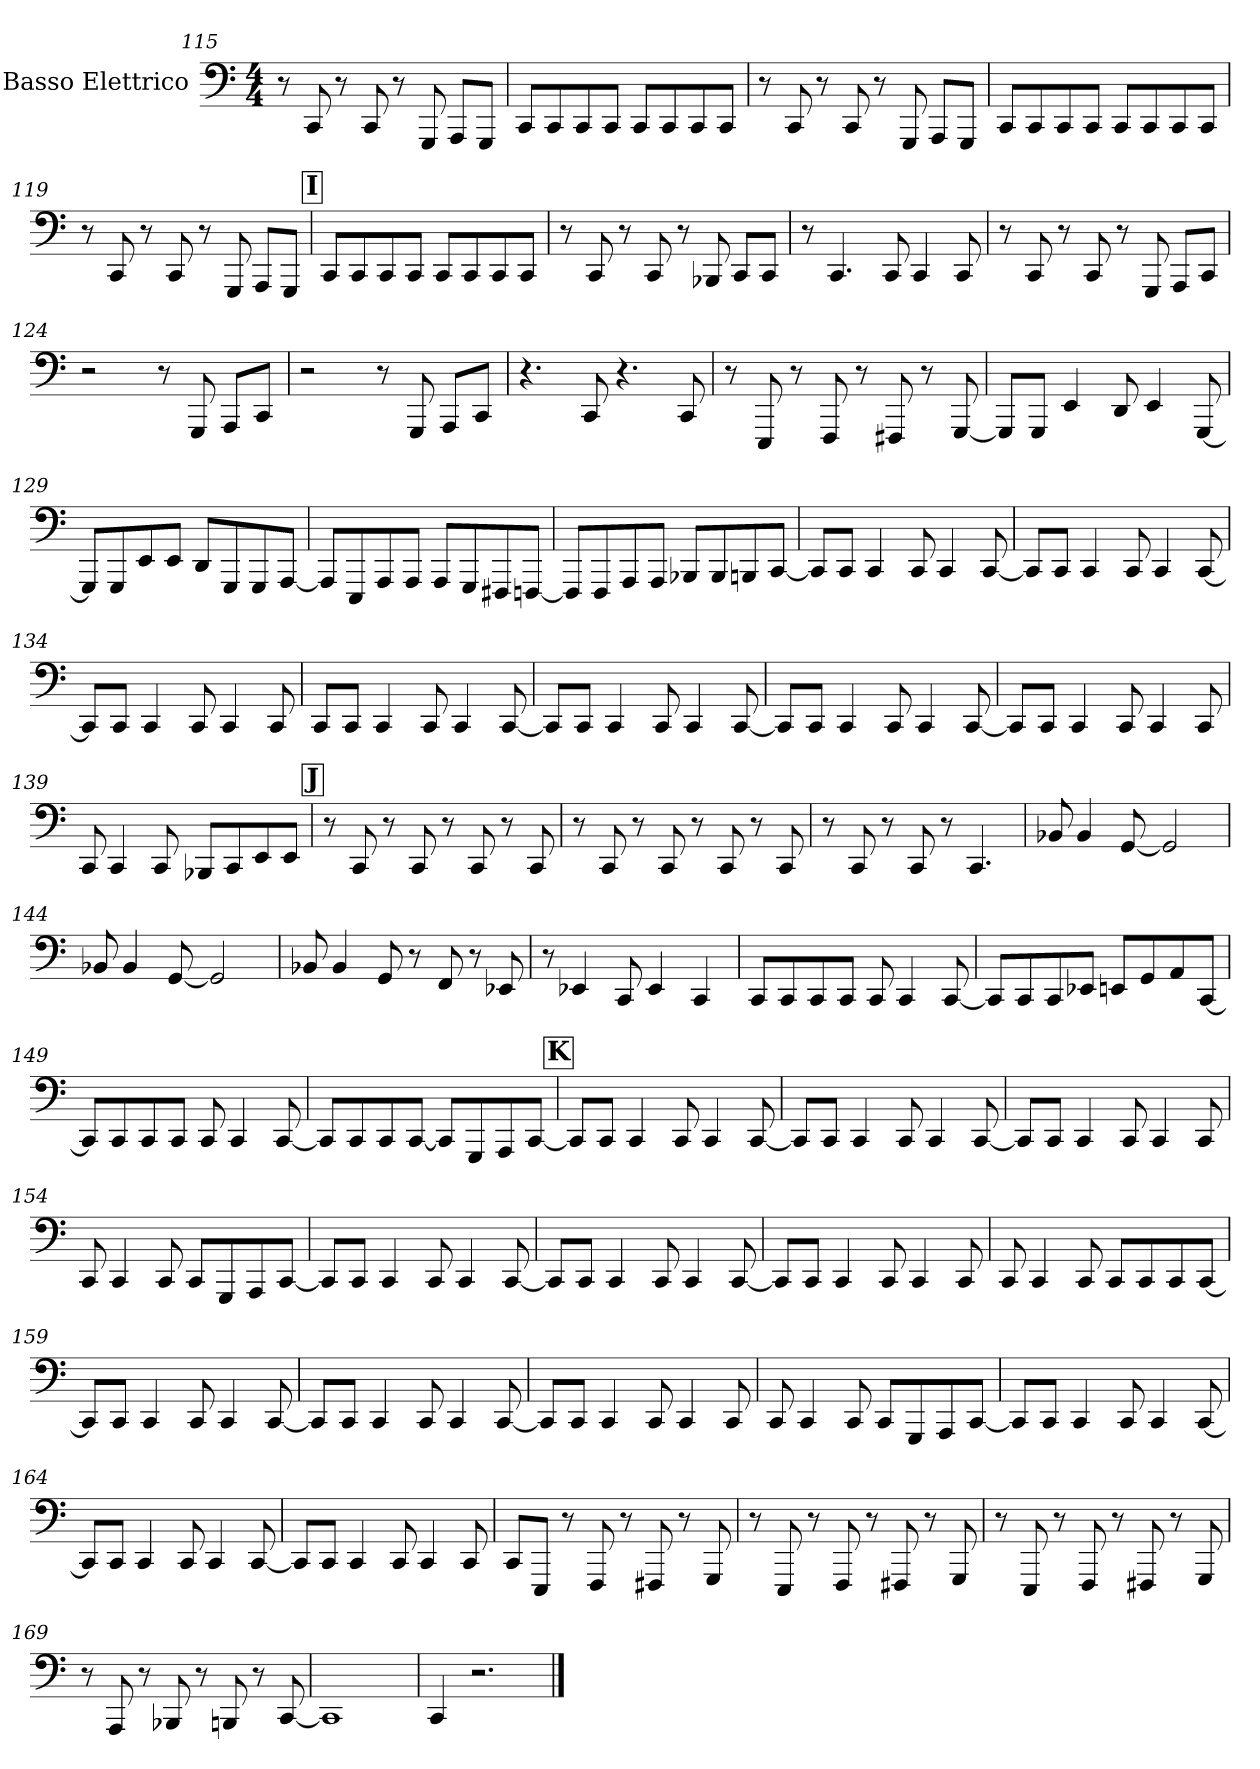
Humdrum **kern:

**kern
*part1
*staff1
*I"Basso Elettrico
*
*k[]
*C:
*M4/4
=115
8r
8CC
8r
8CC
8r
8GGG
8AAAL
8GGGJ
=116
8CCL
8CC
8CC
8CCJ
8CCL
8CC
8CC
8CCJ
=117
8r
8CC
8r
8CC
8r
8GGG
8AAAL
8GGGJ
=118
8CCL
8CC
8CC
8CCJ
8CCL
8CC
8CC
8CCJ
=119
8r
8CC
8r
8CC
8r
8GGG
8AAAL
8GGGJ
!!LO:REH:place=s1:t=I
=120
8CCL
8CC
8CC
8CCJ
8CCL
8CC
8CC
8CCJ
=121
8r
8CC
8r
8CC
8r
8BBB-X
8CCL
8CCJ
=122
8r
4.CC
8CC
4CC
8CC
=123
8r
8CC
8r
8CC
8r
8GGG
8AAAL
8CCJ
=124
2r
8r
8GGG
8AAAL
8CCJ
=125
2r
8r
8GGG
8AAAL
8CCJ
=126
4.r
8CC
4.r
8CC
=127
8r
8EEE
8r
8FFF
8r
8FFF#X
8r
[8GGG
=128
8GGGL]
8GGGJ
4EE
8DD
4EE
[8GGG
=129
8GGGL]
8GGG
8EE
8EEJ
8DDL
8GGG
8GGG
[8AAAJ
=130
8AAAL]
8EEE
8AAA
8AAAJ
8AAAL
8GGG
8FFF#X
[8FFFnJ
=131
8FFFL]
8FFF
8AAA
8AAAJ
8BBB-XL
8BBB-
8BBBn
[8CCJ
=132
8CCL]
8CCJ
4CC
8CC
4CC
[8CC
=133
8CCL]
8CCJ
4CC
8CC
4CC
[8CC
=134
8CCL]
8CCJ
4CC
8CC
4CC
8CC
=135
8CCL
8CCJ
4CC
8CC
4CC
[8CC
=136
8CCL]
8CCJ
4CC
8CC
4CC
[8CC
=137
8CCL]
8CCJ
4CC
8CC
4CC
[8CC
=138
8CCL]
8CCJ
4CC
8CC
4CC
8CC
=139
8CC
4CC
8CC
8BBB-XL
8CC
8EE
8EEJ
!!LO:REH:place=s1:t=J
=140
8r
8CC
8r
8CC
8r
8CC
8r
8CC
=141
8r
8CC
8r
8CC
8r
8CC
8r
8CC
=142
8r
8CC
8r
8CC
8r
4.CC
=143
8BB-X
4BB-
[8GG
2GG]
=144
8BB-X
4BB-
[8GG
2GG]
=145
8BB-X
4BB-
8GG
8r
8FF
8r
8EE-X
=146
8r
4EE-X
8CC
4EE-
4CC
=147
8CCL
8CC
8CC
8CCJ
8CC
4CC
[8CC
=148
8CCL]
8CC
8CC
8EE-XJ
8EEnL
8GG
8AA
[8CCJ
=149
8CCL]
8CC
8CC
8CCJ
8CC
4CC
[8CC
=150
8CCL]
8CC
8CC
[8CCJ
8CCL]
8GGG
8AAA
[8CCJ
!!LO:REH:place=s1:t=K
=151
8CCL]
8CCJ
4CC
8CC
4CC
[8CC
=152
8CCL]
8CCJ
4CC
8CC
4CC
[8CC
=153
8CCL]
8CCJ
4CC
8CC
4CC
8CC
=154
8CC
4CC
8CC
8CCL
8GGG
8AAA
[8CCJ
=155
8CCL]
8CCJ
4CC
8CC
4CC
[8CC
=156
8CCL]
8CCJ
4CC
8CC
4CC
[8CC
=157
8CCL]
8CCJ
4CC
8CC
4CC
8CC
=158
8CC
4CC
8CC
8CCL
8CC
8CC
[8CCJ
=159
8CCL]
8CCJ
4CC
8CC
4CC
[8CC
=160
8CCL]
8CCJ
4CC
8CC
4CC
[8CC
=161
8CCL]
8CCJ
4CC
8CC
4CC
8CC
=162
8CC
4CC
8CC
8CCL
8GGG
8AAA
[8CCJ
=163
8CCL]
8CCJ
4CC
8CC
4CC
[8CC
=164
8CCL]
8CCJ
4CC
8CC
4CC
[8CC
=165
8CCL]
8CCJ
4CC
8CC
4CC
8CC
=166
8CCL
8EEEJ
8r
8FFF
8r
8FFF#X
8r
8GGG
=167
8r
8EEE
8r
8FFF
8r
8FFF#X
8r
8GGG
=168
8r
8EEE
8r
8FFF
8r
8FFF#X
8r
8GGG
=169
8r
8AAA
8r
8BBB-X
8r
8BBBn
8r
[8CC
=170
1CC]
=171
4CC
2.r
==
*-
